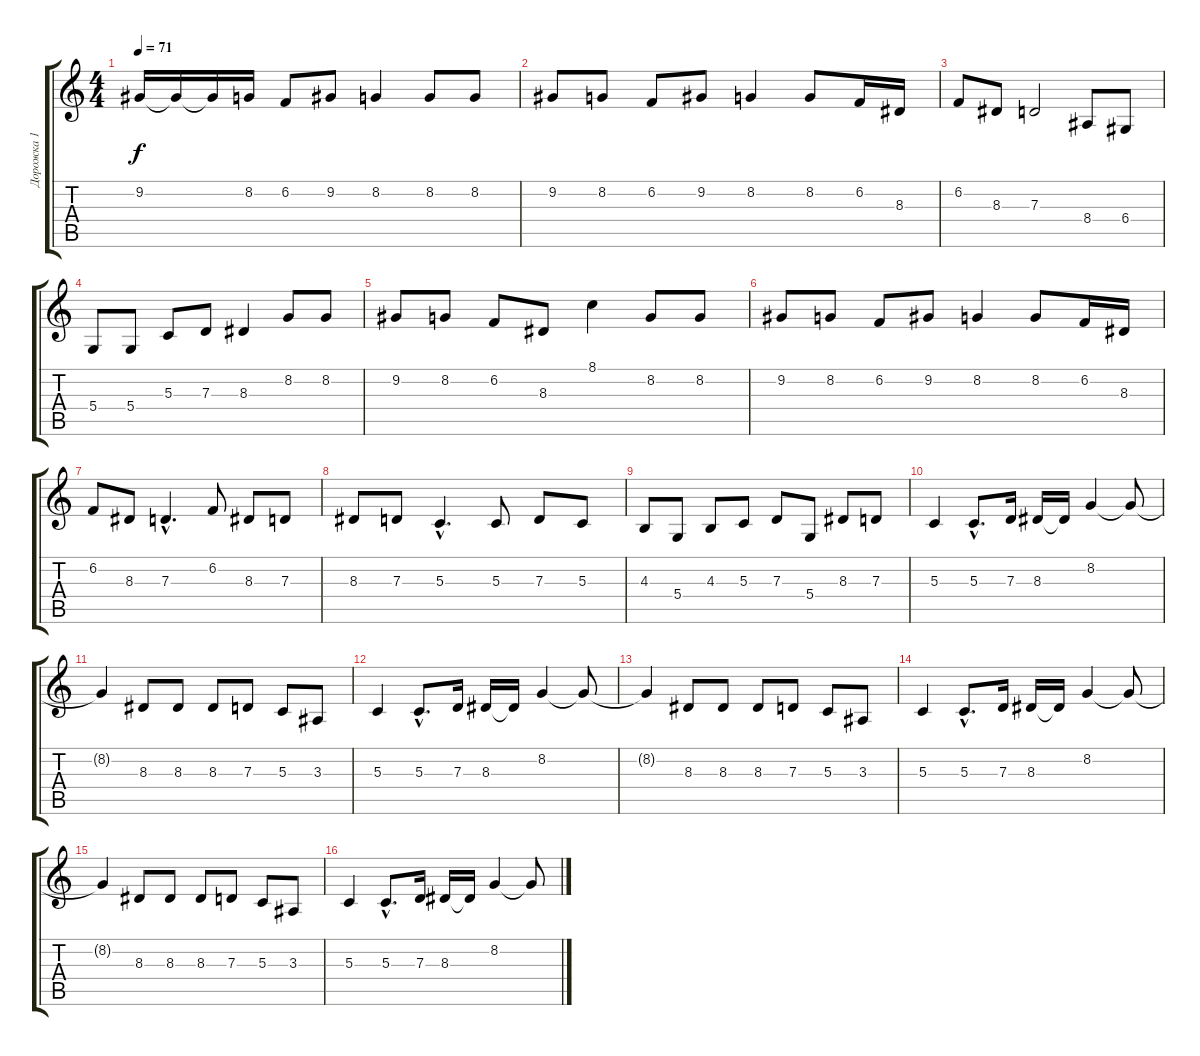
\track ("Дорожка 1" "Дорожка 1") {instrument fx5brightness}
\staff {score tabs}
\tuning (E4 B3 G3 D3 A2 E2) {hide}
\ts (4 4)
\tempo 71
\clef g2
\ks c
9.2.16{dy f} 9.2{t}.16 9.2{t}.16 8.2.16 6.2.8 9.2.8 8.2.4 8.2.8 8.2.8 |
9.2.8 8.2.8 6.2.8 9.2.8 8.2.4 8.2.8 6.2.16 8.3.16 |
6.2.8 8.3.8 7.3.2 8.4.8 6.4.8 |
5.4.8 5.4.8 5.3.8 7.3.8 8.3.4 8.2.8 8.2.8 |
9.2.8 8.2.8 6.2.8 8.3.8 8.1.4 8.2.8 8.2.8 |
9.2.8 8.2.8 6.2.8 9.2.8 8.2.4 8.2.8 6.2.16 8.3.16 |
6.2.8 8.3.8 7.3{hac}.4{d} 6.2.8 8.3.8 7.3.8 |
8.3.8 7.3.8 5.3{hac}.4{d} 5.3.8 7.3.8 5.3.8 |
4.3.8 5.4.8 4.3.8 5.3.8 7.3.8 5.4.8 8.3.8 7.3.8 |
5.3.4 5.3{hac}.8{d} 7.3.16 8.3.16 8.3{t}.16 8.2.4 8.2{t}.8 |
8.2{t}.4 8.3.8 8.3.8 8.3.8 7.3.8 5.3.8 3.3.8 |
5.3.4 5.3{hac}.8{d} 7.3.16 8.3.16 8.3{t}.16 8.2.4 8.2{t}.8 |
8.2{t}.4 8.3.8 8.3.8 8.3.8 7.3.8 5.3.8 3.3.8 |
5.3.4 5.3{hac}.8{d} 7.3.16 8.3.16 8.3{t}.16 8.2.4 8.2{t}.8 |
8.2{t}.4 8.3.8 8.3.8 8.3.8 7.3.8 5.3.8 3.3.8 |
5.3.4 5.3{hac}.8{d} 7.3.16 8.3.16 8.3{t}.16 8.2.4 8.2{t}.8
